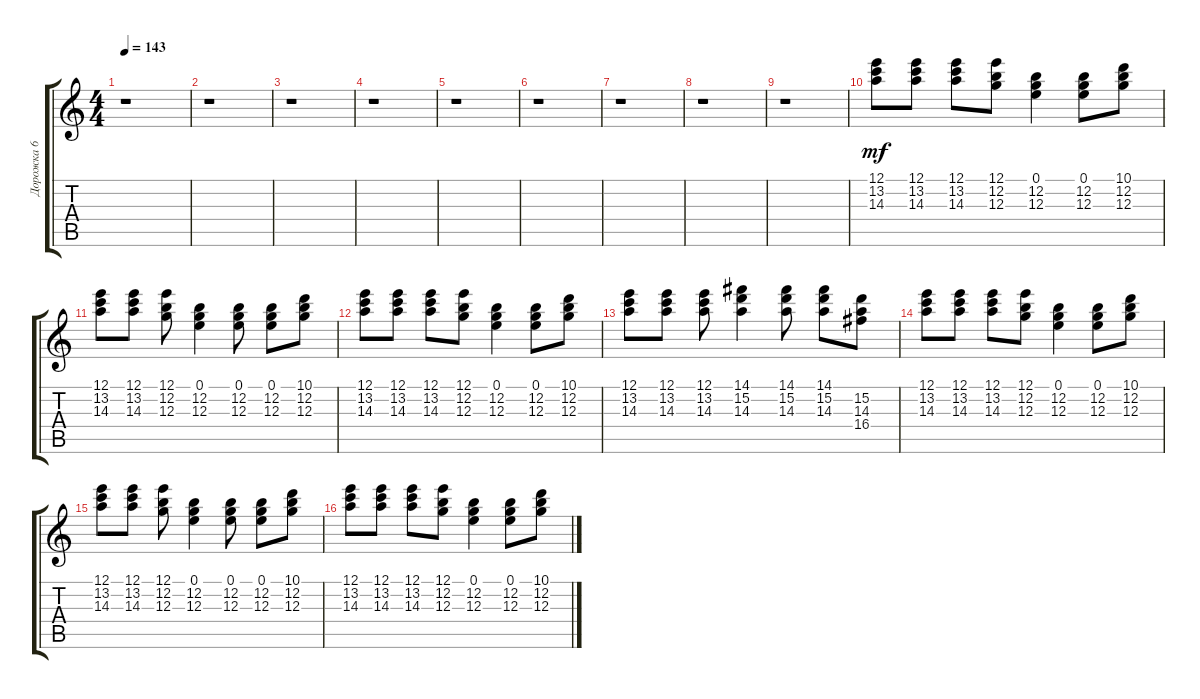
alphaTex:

\track ("Дорожка 6" "Дорожка 6") {instrument electricguitarclean}
\staff {score tabs}
\tuning (E4 B3 G3 D3 A2 E2) {hide}
\ts (4 4)
\tempo 143
\clef g2
\ks c
r.1{dy mf} |
r.1 |
r.1 |
r.1 |
r.1 |
r.1 |
r.1 |
r.1 |
r.1 |
(12.1 13.2 14.3).8 (12.1 13.2 14.3).8 (12.1 13.2 14.3).8 (12.1 12.2 12.3).8 (0.1 12.2 12.3).4 (0.1 12.2 12.3).8 (10.1 12.2 12.3).8 |
(12.1 13.2 14.3).8 (12.1 13.2 14.3).8 (12.1 12.2 12.3).8 (0.1 12.2 12.3).4 (0.1 12.2 12.3).8 (0.1 12.2 12.3).8 (10.1 12.2 12.3).8 |
(12.1 13.2 14.3).8 (12.1 13.2 14.3).8 (12.1 13.2 14.3).8 (12.1 12.2 12.3).8 (0.1 12.2 12.3).4 (0.1 12.2 12.3).8 (10.1 12.2 12.3).8 |
(12.1 13.2 14.3).8 (12.1 13.2 14.3).8 (12.1 13.2 14.3).8 (14.1 15.2 14.3).4 (14.1 15.2 14.3).8 (14.1 15.2 14.3).8 (15.2 14.3 16.4).8 |
(12.1 13.2 14.3).8 (12.1 13.2 14.3).8 (12.1 13.2 14.3).8 (12.1 12.2 12.3).8 (0.1 12.2 12.3).4 (0.1 12.2 12.3).8 (10.1 12.2 12.3).8 |
(12.1 13.2 14.3).8 (12.1 13.2 14.3).8 (12.1 12.2 12.3).8 (0.1 12.2 12.3).4 (0.1 12.2 12.3).8 (0.1 12.2 12.3).8 (10.1 12.2 12.3).8 |
(12.1 13.2 14.3).8 (12.1 13.2 14.3).8 (12.1 13.2 14.3).8 (12.1 12.2 12.3).8 (0.1 12.2 12.3).4 (0.1 12.2 12.3).8 (10.1 12.2 12.3).8
